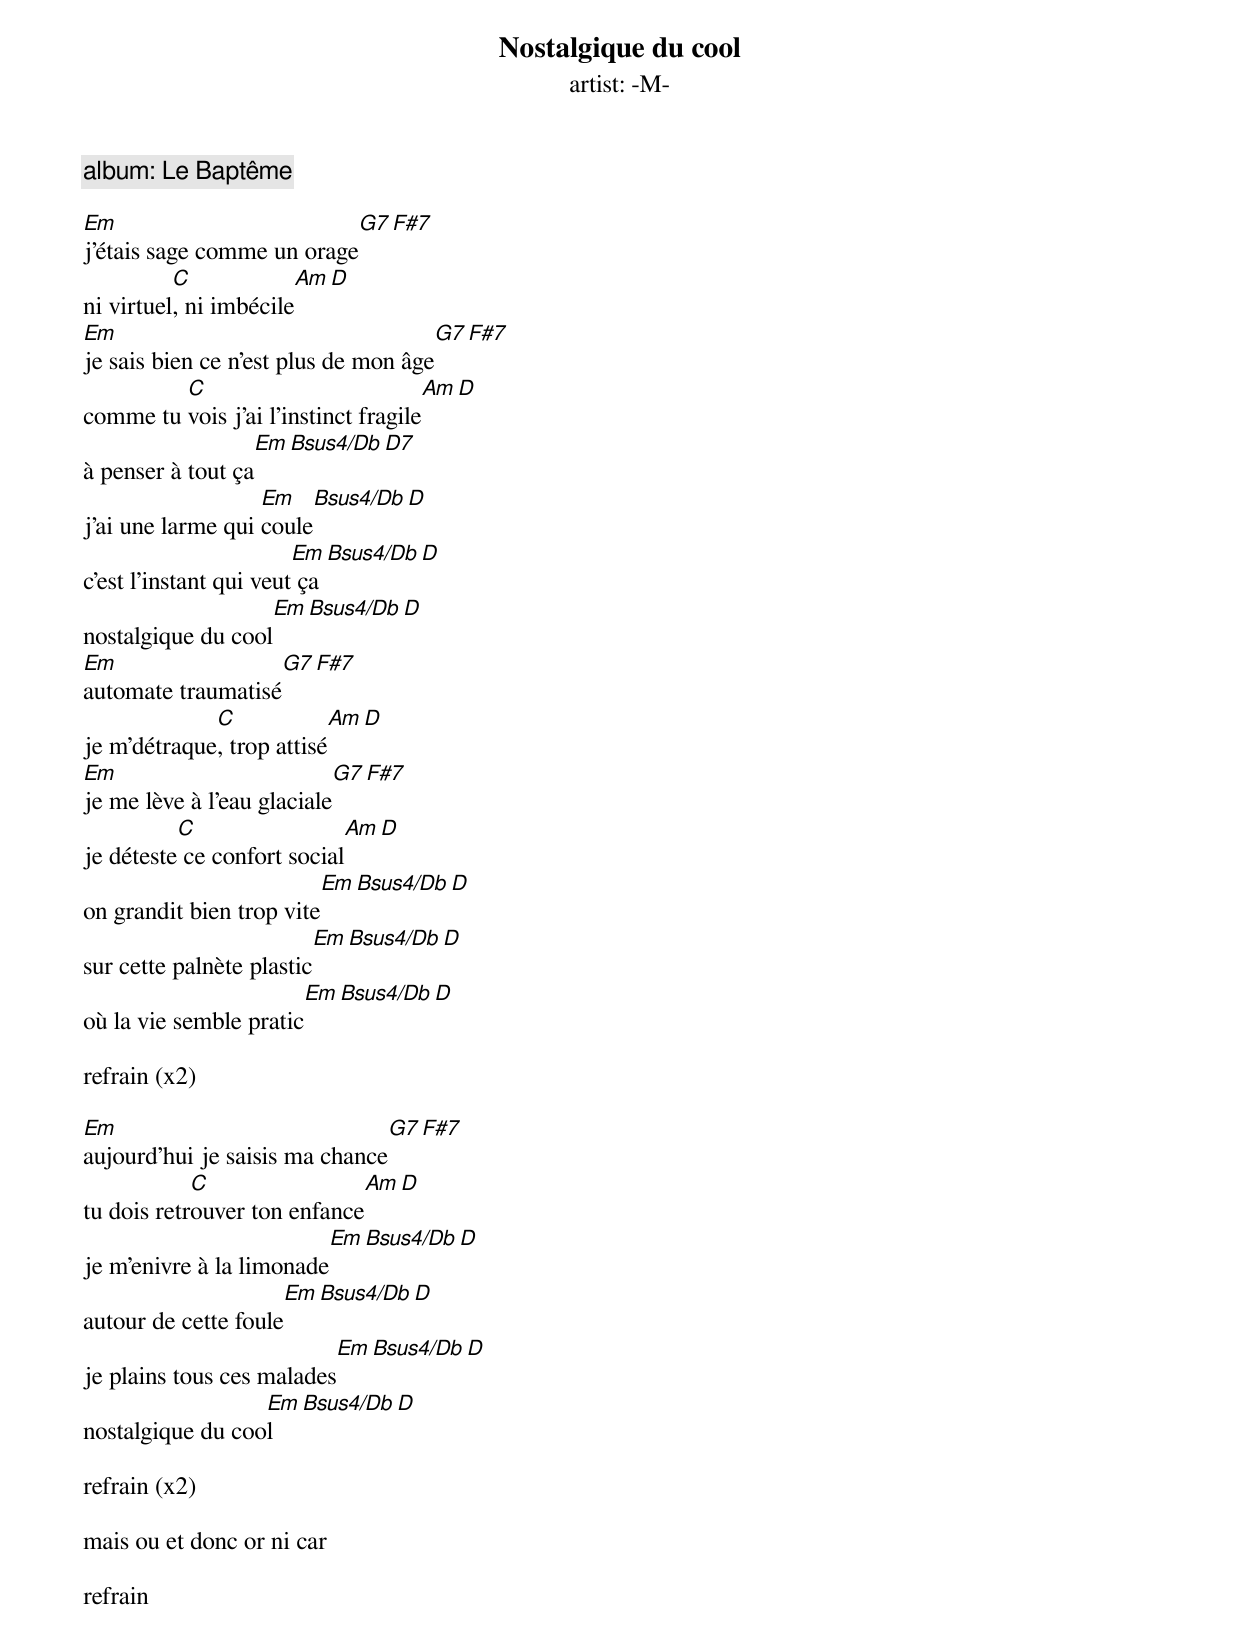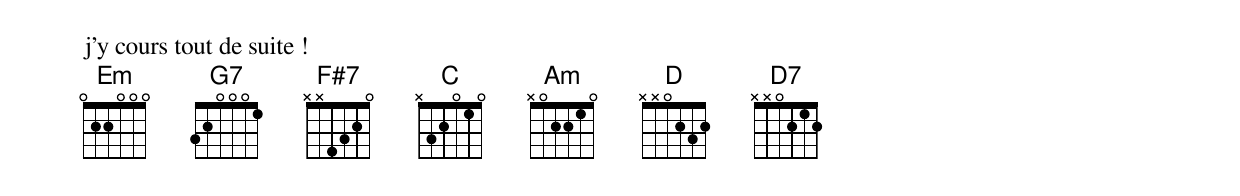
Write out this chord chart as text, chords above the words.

Nostalgique du cool
artist: -M-
album: Le Baptême

Em                          G7 F#7
j'étais sage comme un orage
          C             Am  D
ni virtuel, ni imbécile
Em                                     G7 F#7
je sais bien ce n'est plus de mon âge
         C                            Am D
comme tu vois j'ai l'instinct fragile
                   Em       Bsus4/Db     D7
à penser à tout ça
                   Em       Bsus4/Db       D
j'ai une larme qui coule
                        Em      Bsus4/Db    D
c'est l'instant qui veut ça
                   Em       Bsus4/Db      D
nostalgique du cool
Em                  G7 F#7
automate traumatisé
             C             Am   D
je m'détraque, trop attisé
Em                          G7 F#7
je me lève à l'eau glaciale
          C                  Am  D
je déteste ce confort social
                          Em         Bsus4/Db    D
on grandit bien trop vite
                          Em         Bsus4/Db     D
sur cette palnète plastic
                         Em          Bsus4/Db     D
où la vie semble pratic

refrain (x2)

Em                               G7 F#7
aujourd'hui je saisis ma chance
            C                  Am  D
tu dois retrouver ton enfance
                          Em      Bsus4/Db    D
je m'enivre à la limonade
                        Em      Bsus4/Db    D
autour de cette foule
                           Em     Bsus4/Db    D
je plains tous ces malades
                  Em       Bsus4/Db    D
nostalgique du cool

refrain (x2)

mais ou et donc or ni car

refrain

j'y cours tout de suite !
